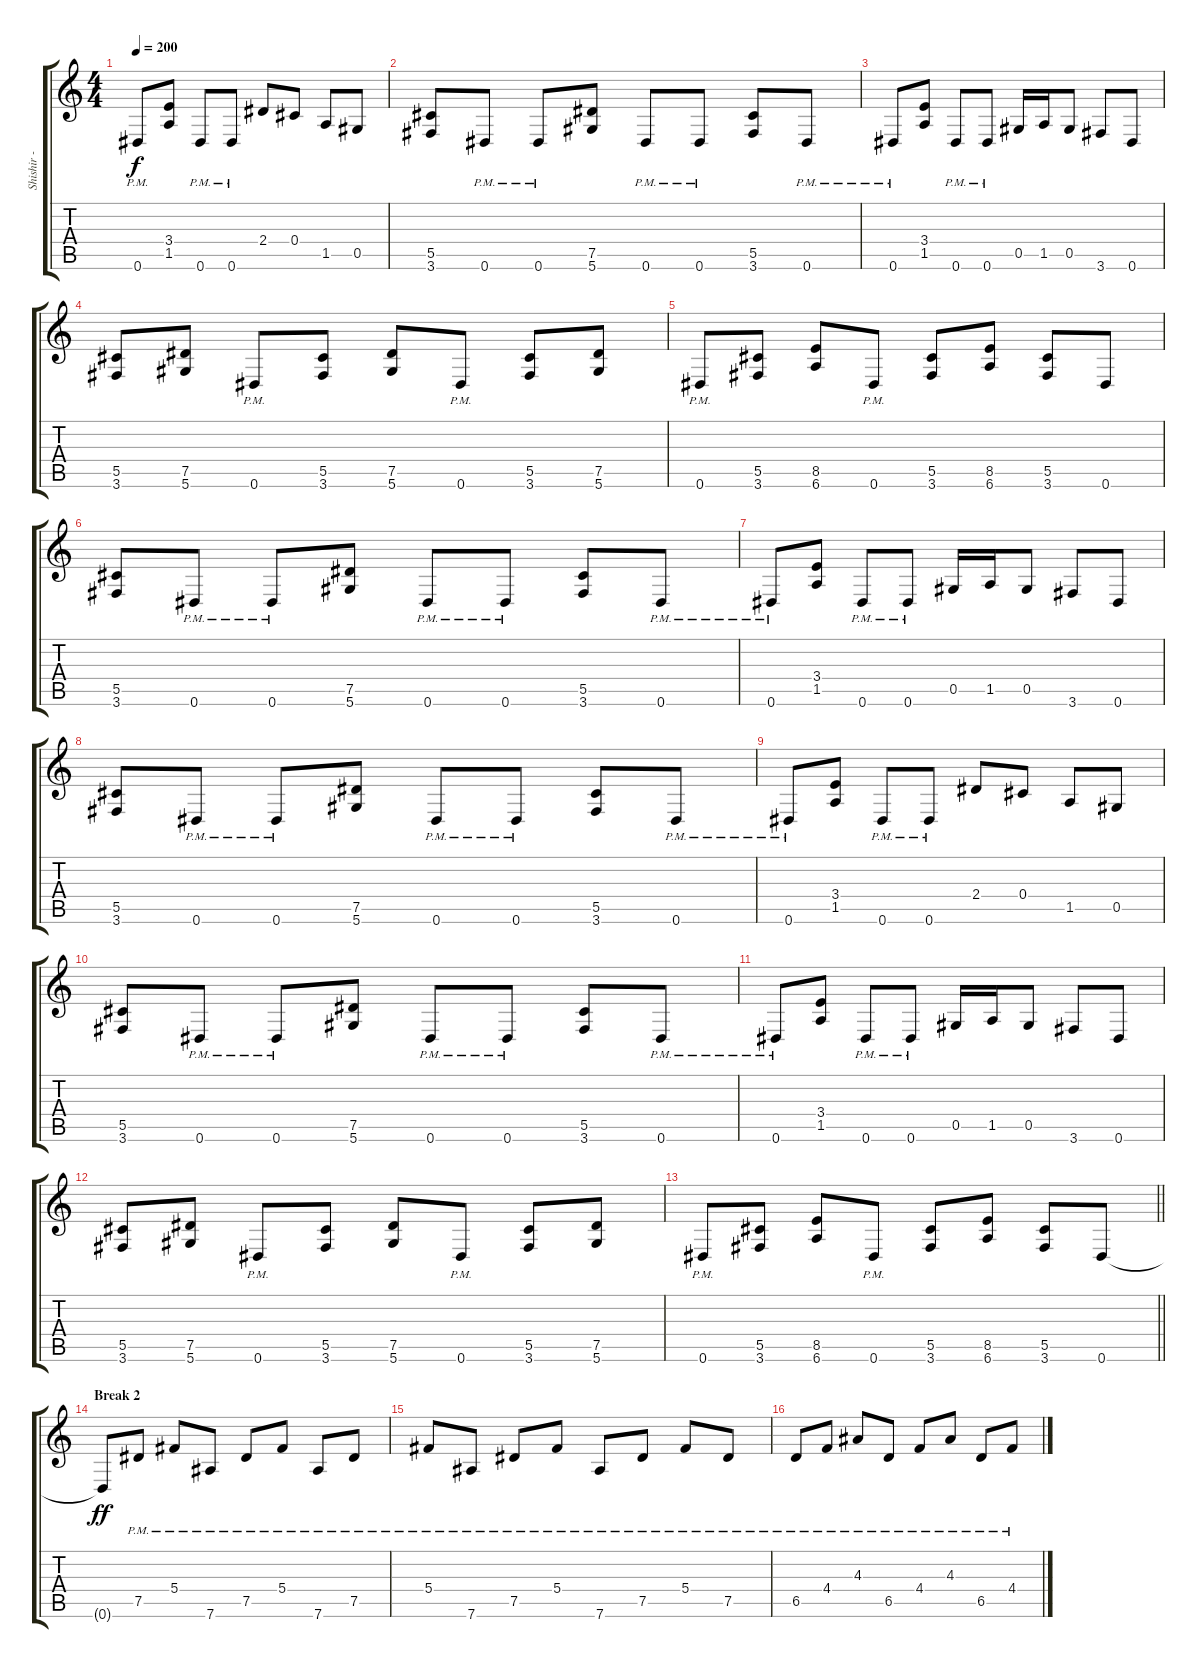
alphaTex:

\track ("Shishir - Lead" "Shishir - ") {instrument distortionguitar}
\staff {score tabs}
\tuning (Eb4 Bb3 Gb3 Db3 Ab2 Eb2) {hide}
\ts (4 4)
\tempo 200
\clef g2
\ks c
0.6{pm}.8{dy f} (3.4 1.5).8 0.6{pm}.8 0.6{pm}.8 2.4.8 0.4.8 1.5.8 0.5.8 |
(5.5 3.6).8 0.6{pm}.8 0.6{pm}.8 (7.5 5.6).8 0.6{pm}.8 0.6{pm}.8 (5.5 3.6).8 0.6{pm}.8 |
0.6{pm}.8 (3.4 1.5).8 0.6{pm}.8 0.6{pm}.8 0.5.16 1.5.16 0.5.8 3.6.8 0.6.8 |
(5.5 3.6).8 (7.5 5.6).8 0.6{pm}.8 (5.5 3.6).8 (7.5 5.6).8 0.6{pm}.8 (5.5 3.6).8 (7.5 5.6).8 |
0.6{pm}.8 (5.5 3.6).8 (8.5 6.6).8 0.6{pm}.8 (5.5 3.6).8 (8.5 6.6).8 (5.5 3.6).8 0.6.8 |
(5.5 3.6).8 0.6{pm}.8 0.6{pm}.8 (7.5 5.6).8 0.6{pm}.8 0.6{pm}.8 (5.5 3.6).8 0.6{pm}.8 |
0.6{pm}.8 (3.4 1.5).8 0.6{pm}.8 0.6{pm}.8 0.5.16 1.5.16 0.5.8 3.6.8 0.6.8 |
(5.5 3.6).8 0.6{pm}.8 0.6{pm}.8 (7.5 5.6).8 0.6{pm}.8 0.6{pm}.8 (5.5 3.6).8 0.6{pm}.8 |
0.6{pm}.8 (3.4 1.5).8 0.6{pm}.8 0.6{pm}.8 2.4.8 0.4.8 1.5.8 0.5.8 |
(5.5 3.6).8 0.6{pm}.8 0.6{pm}.8 (7.5 5.6).8 0.6{pm}.8 0.6{pm}.8 (5.5 3.6).8 0.6{pm}.8 |
0.6{pm}.8 (3.4 1.5).8 0.6{pm}.8 0.6{pm}.8 0.5.16 1.5.16 0.5.8 3.6.8 0.6.8 |
(5.5 3.6).8 (7.5 5.6).8 0.6{pm}.8 (5.5 3.6).8 (7.5 5.6).8 0.6{pm}.8 (5.5 3.6).8 (7.5 5.6).8 |
\barLineRight lightlight
0.6{pm}.8 (5.5 3.6).8 (8.5 6.6).8 0.6{pm}.8 (5.5 3.6).8 (8.5 6.6).8 (5.5 3.6).8 0.6.8 |
\section ("" "Break 2")
0.6{t}.8{dy ff} 7.5{pm}.8 5.4{pm}.8 7.6{pm}.8 7.5{pm}.8 5.4{pm}.8 7.6{pm}.8 7.5{pm}.8 |
5.4{pm}.8 7.6{pm}.8 7.5{pm}.8 5.4{pm}.8 7.6{pm}.8 7.5{pm}.8 5.4{pm}.8 7.5{pm}.8 |
6.5{pm}.8 4.4{pm}.8 4.3{pm}.8 6.5{pm}.8 4.4{pm}.8 4.3{pm}.8 6.5{pm}.8 4.4{pm}.8
